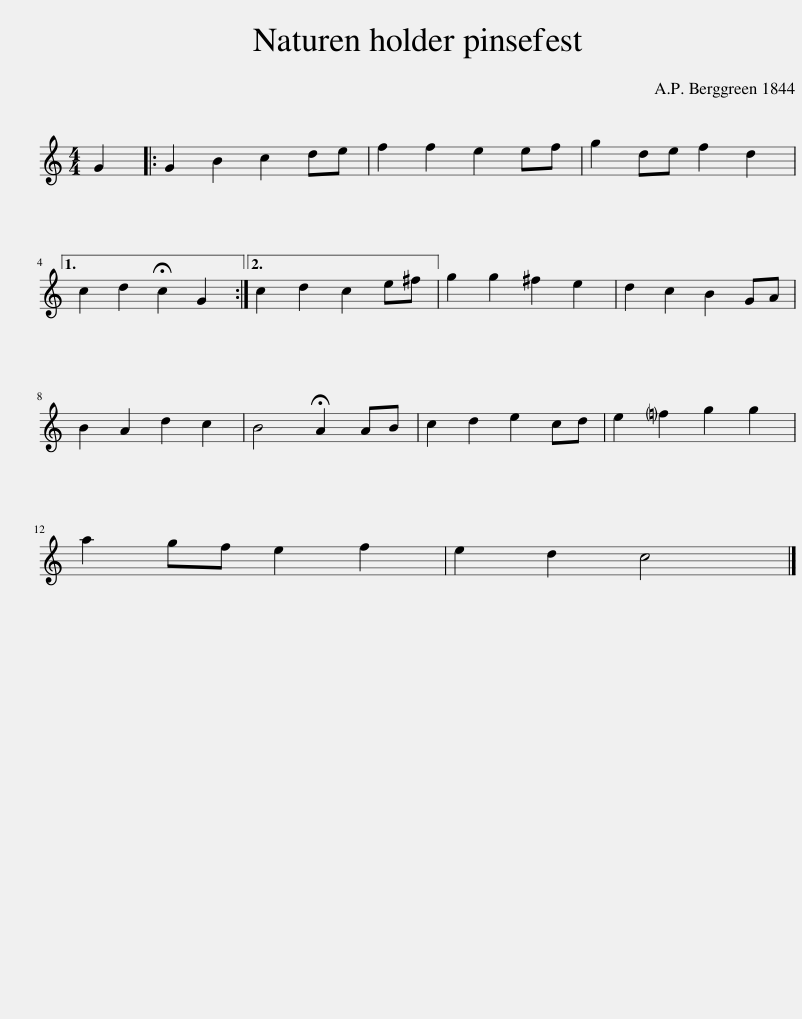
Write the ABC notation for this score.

X:1
L:1/8
M:4/4
I:linebreak $
K:C
V:1 treble
V:1
 G2 |: G2 B2 c2 de | f2 f2 e2 ef | g2 de f2 d2 |1$ c2 d2 !fermata!c2 G2 :|2 %5
 c2 d2 c2 e^f || g2 g2 ^f2 e2 | d2 c2 B2 GA |$ B2 A2 d2 c2 | B4 !fermata!A2 AB | %10
 c2 d2 e2 cd | e2 !courtesy!=f2 g2 g2 |$ a2 gf e2 f2 | e2 d2 c4 |] %14
